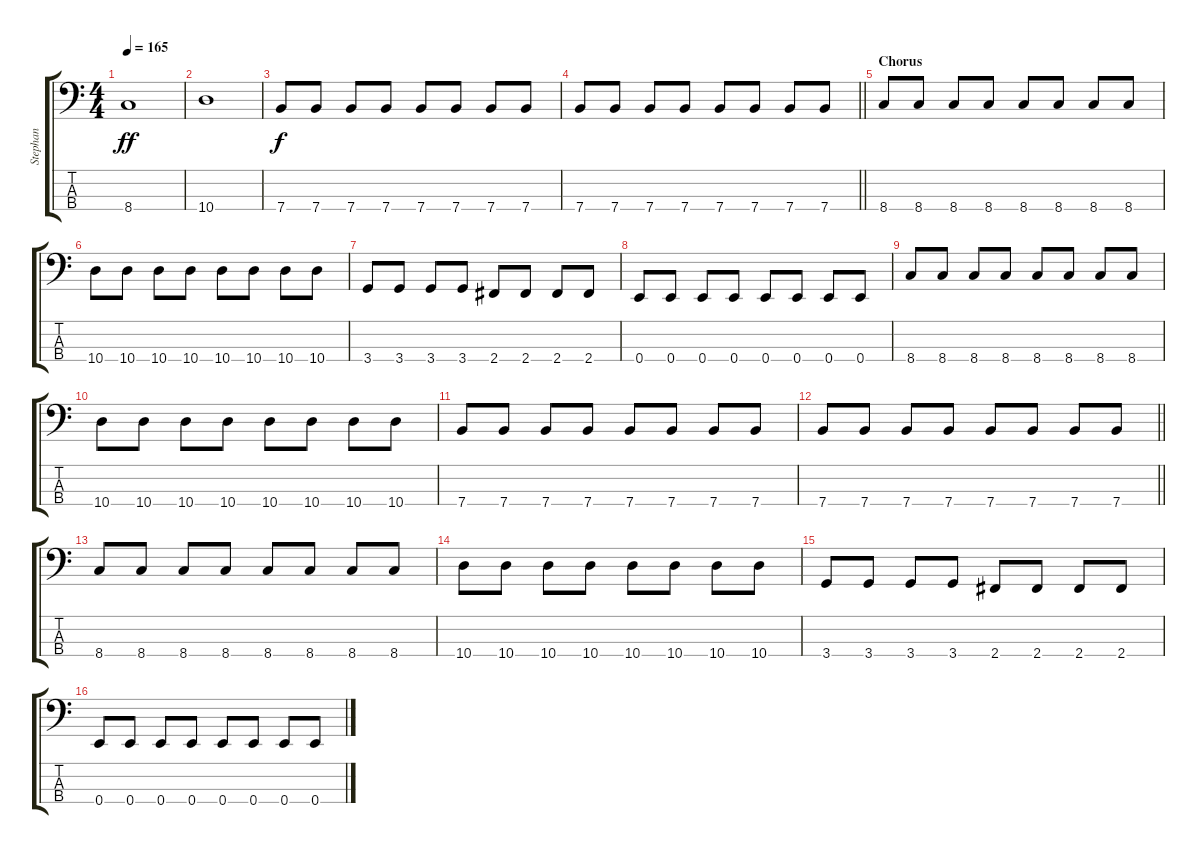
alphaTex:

\track ("Stephan" "Stephan") {instrument electricbasspick}
\staff {score tabs}
\tuning (G2 D2 A1 E1) {hide}
\ts (4 4)
\tempo 165
\clef f4
\ks c
8.4.1{dy ff} |
10.4.1 |
7.4.8{dy f} 7.4.8 7.4.8 7.4.8 7.4.8 7.4.8 7.4.8 7.4.8 |
\barLineRight lightlight
7.4.8 7.4.8 7.4.8 7.4.8 7.4.8 7.4.8 7.4.8 7.4.8 |
\section ("" "Chorus")
8.4.8 8.4.8 8.4.8 8.4.8 8.4.8 8.4.8 8.4.8 8.4.8 |
10.4.8 10.4.8 10.4.8 10.4.8 10.4.8 10.4.8 10.4.8 10.4.8 |
3.4.8 3.4.8 3.4.8 3.4.8 2.4.8 2.4.8 2.4.8 2.4.8 |
0.4.8 0.4.8 0.4.8 0.4.8 0.4.8 0.4.8 0.4.8 0.4.8 |
8.4.8 8.4.8 8.4.8 8.4.8 8.4.8 8.4.8 8.4.8 8.4.8 |
10.4.8 10.4.8 10.4.8 10.4.8 10.4.8 10.4.8 10.4.8 10.4.8 |
7.4.8 7.4.8 7.4.8 7.4.8 7.4.8 7.4.8 7.4.8 7.4.8 |
\barLineRight lightlight
7.4.8 7.4.8 7.4.8 7.4.8 7.4.8 7.4.8 7.4.8 7.4.8 |
8.4.8 8.4.8 8.4.8 8.4.8 8.4.8 8.4.8 8.4.8 8.4.8 |
10.4.8 10.4.8 10.4.8 10.4.8 10.4.8 10.4.8 10.4.8 10.4.8 |
3.4.8 3.4.8 3.4.8 3.4.8 2.4.8 2.4.8 2.4.8 2.4.8 |
0.4.8 0.4.8 0.4.8 0.4.8 0.4.8 0.4.8 0.4.8 0.4.8
